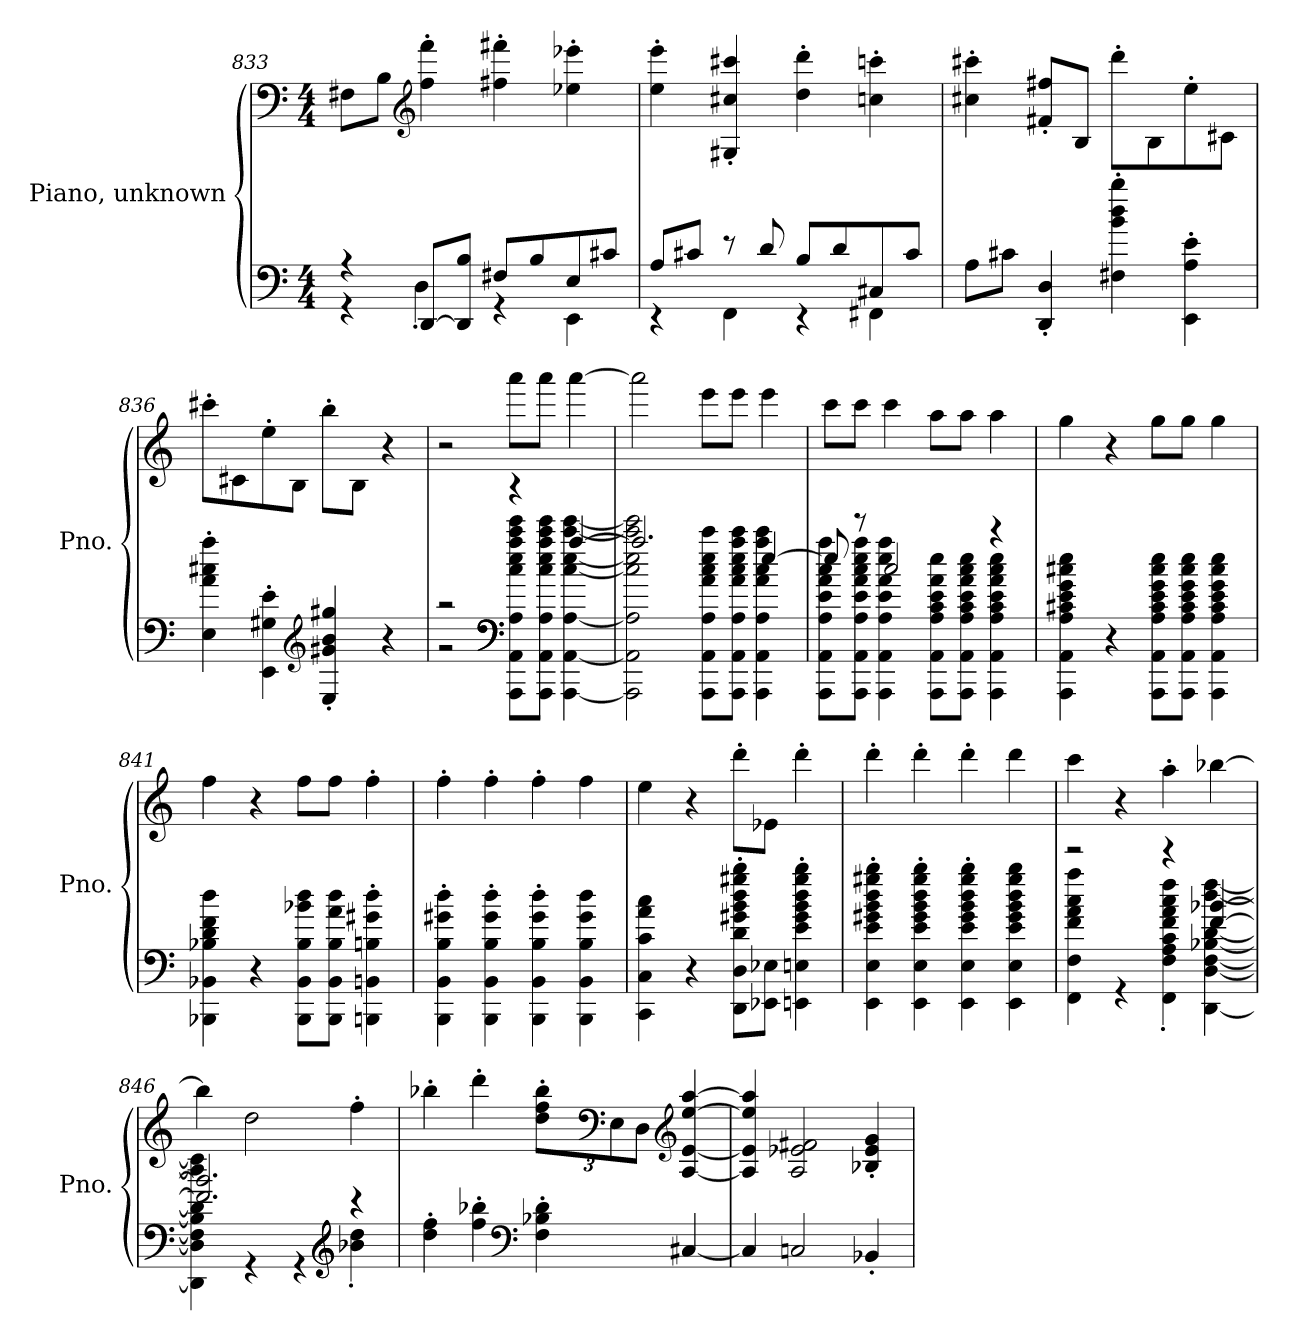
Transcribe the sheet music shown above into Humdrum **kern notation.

**kern	**kern
*part1	*part1
*staff2	*staff1
*I"Piano, unknown	*
*I'Pno.	*
*clefF4	*clefF4
*k[]	*k[]
*M4/4	*M4/4
=833	=833
*^	*
4r	4r	8F#X\L
.	.	8B\J
*	*	*clefG2
[8DD/L	4D'\	4ff\' 4fff\'
8DD/] 8B/J	.	.
8F#X/L	4r	4ff#X\' 4fff#X\'
8B/	.	.
8E/	4EE\	4ee-X\' 4eee-X\'
8c#X/J	.	.
!!LO:LB:g=z
=834	=834	=834
8A/L	4r	4ee\' 4eee\'
8c#X/J	.	.
8r	4FF\	4G#X/' 4cc#X/' 4ccc#X/'
8d/	.	.
8B/L	4r	4dd\' 4ddd\'
8d/	.	.
8C#X/	4FF#X\	4ccn\' 4cccn\'
8c#/J	.	.
*v	*v	*
=835	=835
8A\L	4cc#X\' 4ccc#X\'
8c#X\J	.
4DD/' 4D/'	8f#X/' 8ff#X/'L
.	8B/J
4F#X\' 4b\' 4dd\' 4bb\'	8ddd'\L
.	8B\
4EE\' 4A\' 4e\'	8ee'\
.	8c#X\J
=836	=836
4E\' 4a\' 4cc#X\' 4aa\'	8ccc#X'\L
.	8c#X\
4EE\' 4G#X\' 4e\'	8ee'\
.	8B\J
*clefG2	*
4E/' 4g#X/' 4b/' 4gg#X/'	8bb'\L
.	8B\J
4r	4r
=837	=837
*^	*
2r	2r	2r
*clefF4	*	*
4r	8AAA\ 8AA\ 8A\ 8cc\ 8ee\ 8aa\ 8ccc\ 8eee\L	8aaa\L
.	8AAA\ 8AA\ 8A\ 8cc\ 8ee\ 8aa\ 8ccc\ 8eee\J	8aaa\J
[4aa/	[4AAA\ [4AA\ [4A\ [4cc\ [4ee\ [4ccc\ [4eee\	[4aaa\
!!LO:PB:g=z
=838	=838	=838
2.aa/]	2AAA\] 2AA\] 2A\] 2cc\] 2ee\] 2ccc\] 2eee\]	2aaa\]
.	8AAA\ 8AA\ 8A\ 8a\ 8cc\ 8ee\ 8ccc\L	8eee\L
.	8AAA\ 8AA\ 8A\ 8a\ 8cc\ 8ee\ 8aa\ 8ccc\J	8eee\J
[4ee/	4AAA\ 4AA\ 4A\ 4a\ 4cc\ 4aa\ 4ccc\	4eee\
=839	=839	=839
8ee/]	8AAA\ 8AA\ 8A\ 8e\ 8a\ 8cc\ 8aa\L	8ccc\L
8r	8AAA\ 8AA\ 8A\ 8e\ 8a\ 8cc\ 8ee\ 8aa\J	8ccc\J
2cc/	4AAA\ 4AA\ 4A\ 4e\ 4a\ 4ee\ 4aa\	4ccc\
.	8AAA\ 8AA\ 8A\ 8c\ 8e\ 8a\ 8ee\L	8aa\L
.	8AAA\ 8AA\ 8A\ 8c\ 8e\ 8a\ 8cc\ 8ee\J	8aa\J
4r	4AAA\ 4AA\ 4A\ 4c\ 4e\ 4a\ 4cc\ 4ee\	4aa\
*v	*v	*
=840	=840
4AAA\ 4AA\ 4A\ 4c#X\ 4e\ 4g\ 4cc#X\ 4ee\	4gg\
4r	4r
8AAA\ 8AA\ 8A\ 8c#\ 8e\ 8g\ 8cc#\ 8ee\L	8gg\L
8AAA\ 8AA\ 8A\ 8c#\ 8e\ 8g\ 8cc#\ 8ee\J	8gg\J
4AAA\ 4AA\ 4A\ 4c#\ 4e\ 4g\ 4cc#\ 4ee\	4gg\
=841	=841
4BBB-X\ 4BB-X\ 4B-X\ 4d\ 4f\ 4dd\	4ff\
4r	4r
8BBB-\ 8BB-\ 8B-\ 8b-X\ 8dd\L	8ff\L
8BBB-\ 8BB-\ 8B-\ 8a\ 8dd\J	8ff\J
4BBBn\' 4BBn\' 4Bn\' 4g#X\' 4dd\'	4ff'\
=842	=842
4BBB\' 4BB\' 4B\' 4g#X\' 4dd\'	4ff'\
4BBB\' 4BB\' 4B\' 4g#\' 4dd\'	4ff'\
4BBB\' 4BB\' 4B\' 4g#\' 4dd\'	4ff'\
4BBB\ 4BB\ 4B\ 4g#\ 4dd\	4ff\
!!LO:LB:g=z
=843	=843
4CC\ 4C\ 4c\ 4a\ 4cc\	4ee\
4r	4r
8DD\' 8D\' 8d\' 8g#X\' 8b\' 8dd\' 8gg#X\' 8bb\'L	8ddd'\L
8EE-X\ 8E-X\J	8e-X\J
4EEn\' 4En\' 4e\' 4g#\' 4b\' 4dd\' 4gg#\' 4bb\'	4ddd'\
=844	=844
4EE\' 4E\' 4e\' 4g#X\' 4b\' 4dd\' 4gg#X\' 4bb\'	4ddd'\
4EE\' 4E\' 4e\' 4g#\' 4b\' 4dd\' 4gg#\' 4bb\'	4ddd'\
4EE\' 4E\' 4e\' 4g#\' 4b\' 4dd\' 4gg#\' 4bb\'	4ddd'\
4EE\ 4E\ 4e\ 4g#\ 4b\ 4dd\ 4gg#\ 4bb\	4ddd\
=845	=845
*^	*
2r	4FF\ 4F\ 4f\ 4a\ 4cc\ 4aa\	4ccc\
.	4r	4r
4r	4FF\' 4F\' 4A\' 4c\' 4f\' 4a\' 4cc\' 4ff\'	4aa'\
[4f/ [4b-X/	[4DD\ [4D\ [4F\ [4B-X\ [4d\ [4dd\ [4ff\	[4bb-X\
=846	=846	=846
2.f/] 2.b-/]	4DD\] 4D\] 4F\] 4B-\] 4d\] 4dd\] 4ff\]	4bb-\]
.	4r	2dd\
.	4r	.
*clefG2	*	*
4r	4b-X\' 4dd\'	4ff'\
*v	*v	*
=847	=847
4dd\' 4ff\'	4bb-X'\
4ff\' 4bb-X\'	4ddd'\
*clefF4	*
*	*Xbrackettup
4F\' 4B-X\' 4d\'	12dd\' 12ff\' 12bb-\'L
*	*clefF4
.	12E\
.	12D\J
*	*clefG2
[4C#X/	[4A/ [4e/ [4ee/ [4aa/
!!LO:LB:g=z
=848	=848
4C#/]	4A/] 4e/] 4ee/] 4aa/]
2Cn/	2A/ 2e-X/ 2f#X/
4BB-X'/	4B-X/' 4e-/' 4g/'
=	=
*-	*-
